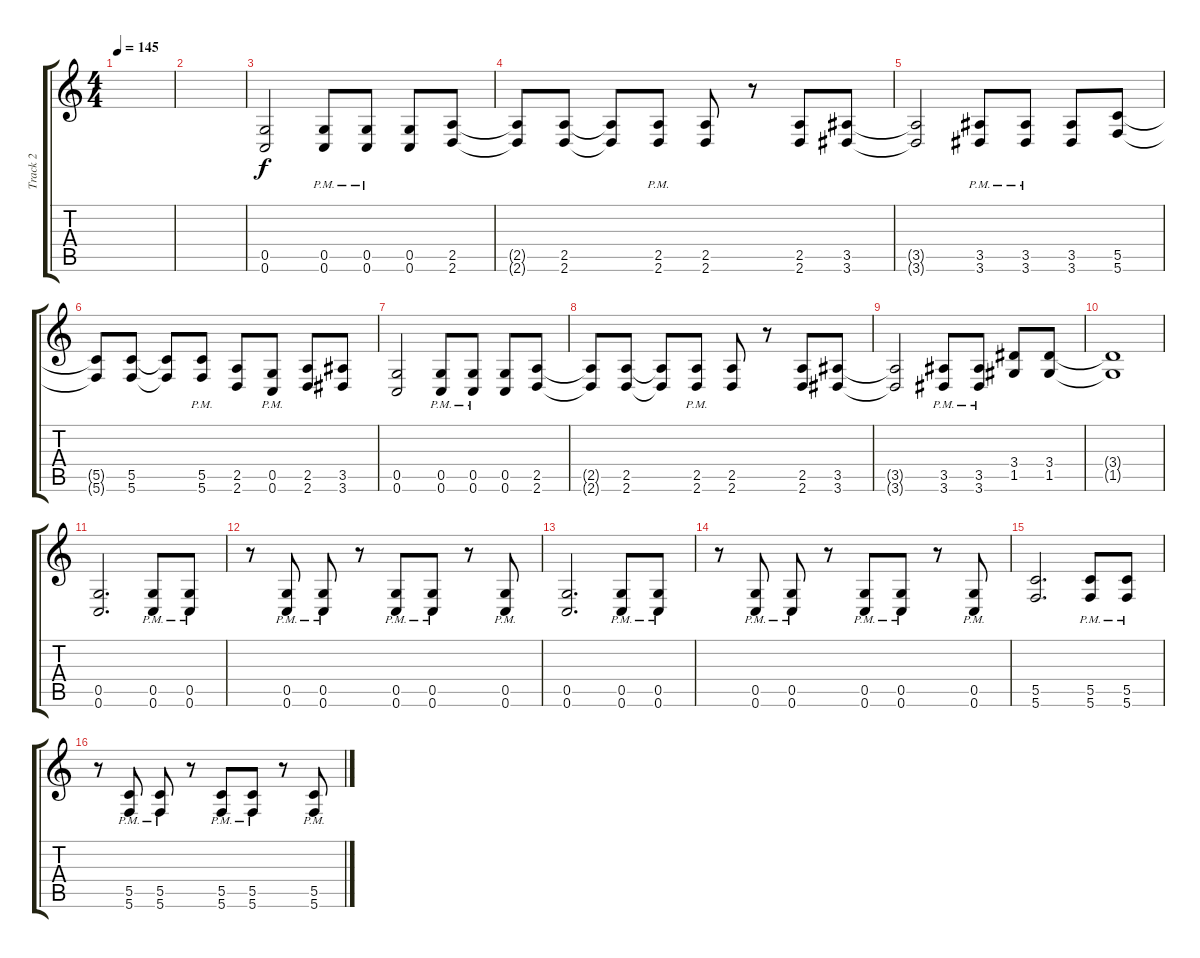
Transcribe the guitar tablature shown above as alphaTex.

\track ("Track 2" "Track 2") {instrument distortionguitar}
\staff {score tabs}
\tuning (D4 A3 F3 C3 G2 C2) {hide}
\ts (4 4)
\tempo 145
\clef g2
\ks c
|
|
(0.5 0.6).2 (0.5{pm} 0.6{pm}).8 (0.5{pm} 0.6{pm}).8 (0.5 0.6).8 (2.5 2.6).8 |
(2.5{t} 2.6{t}).8 (2.5 2.6).8 (2.5{t} 2.6{t}).8 (2.5{pm} 2.6{pm}).8 (2.5 2.6).8 r.8 (2.5 2.6).8 (3.5 3.6).8 |
(3.5{t} 3.6{t}).2 (3.5{pm} 3.6{pm}).8 (3.5{pm} 3.6{pm}).8 (3.5 3.6).8 (5.5 5.6).8 |
(5.5{t} 5.6{t}).8 (5.5 5.6).8 (5.5{t} 5.6{t}).8 (5.5{pm} 5.6{pm}).8 (2.5 2.6).8 (0.5{pm} 0.6{pm}).8 (2.5 2.6).8 (3.5 3.6).8 |
(0.5 0.6).2 (0.5{pm} 0.6{pm}).8 (0.5{pm} 0.6{pm}).8 (0.5 0.6).8 (2.5 2.6).8 |
(2.5{t} 2.6{t}).8 (2.5 2.6).8 (2.5{t} 2.6{t}).8 (2.5{pm} 2.6{pm}).8 (2.5 2.6).8 r.8 (2.5 2.6).8 (3.5 3.6).8 |
(3.5{t} 3.6{t}).2 (3.5{pm} 3.6{pm}).8 (3.5{pm} 3.6{pm}).8 (3.4 1.5).8 (3.4 1.5).8 |
(3.4{t} 1.5{t}).1 |
(0.5 0.6).2{d} (0.5{pm} 0.6{pm}).8 (0.5{pm} 0.6{pm}).8 |
r.8 (0.5{pm} 0.6{pm}).8 (0.5{pm} 0.6{pm}).8 r.8 (0.5{pm} 0.6{pm}).8 (0.5{pm} 0.6{pm}).8 r.8 (0.5{pm} 0.6{pm}).8 |
(0.5 0.6).2{d} (0.5{pm} 0.6{pm}).8 (0.5{pm} 0.6{pm}).8 |
r.8 (0.5{pm} 0.6{pm}).8 (0.5{pm} 0.6{pm}).8 r.8 (0.5{pm} 0.6{pm}).8 (0.5{pm} 0.6{pm}).8 r.8 (0.5{pm} 0.6{pm}).8 |
(5.5 5.6).2{d} (5.5{pm} 5.6{pm}).8 (5.5{pm} 5.6{pm}).8 |
r.8 (5.5{pm} 5.6{pm}).8 (5.5{pm} 5.6{pm}).8 r.8 (5.5{pm} 5.6{pm}).8 (5.5{pm} 5.6{pm}).8 r.8 (5.5{pm} 5.6{pm}).8
